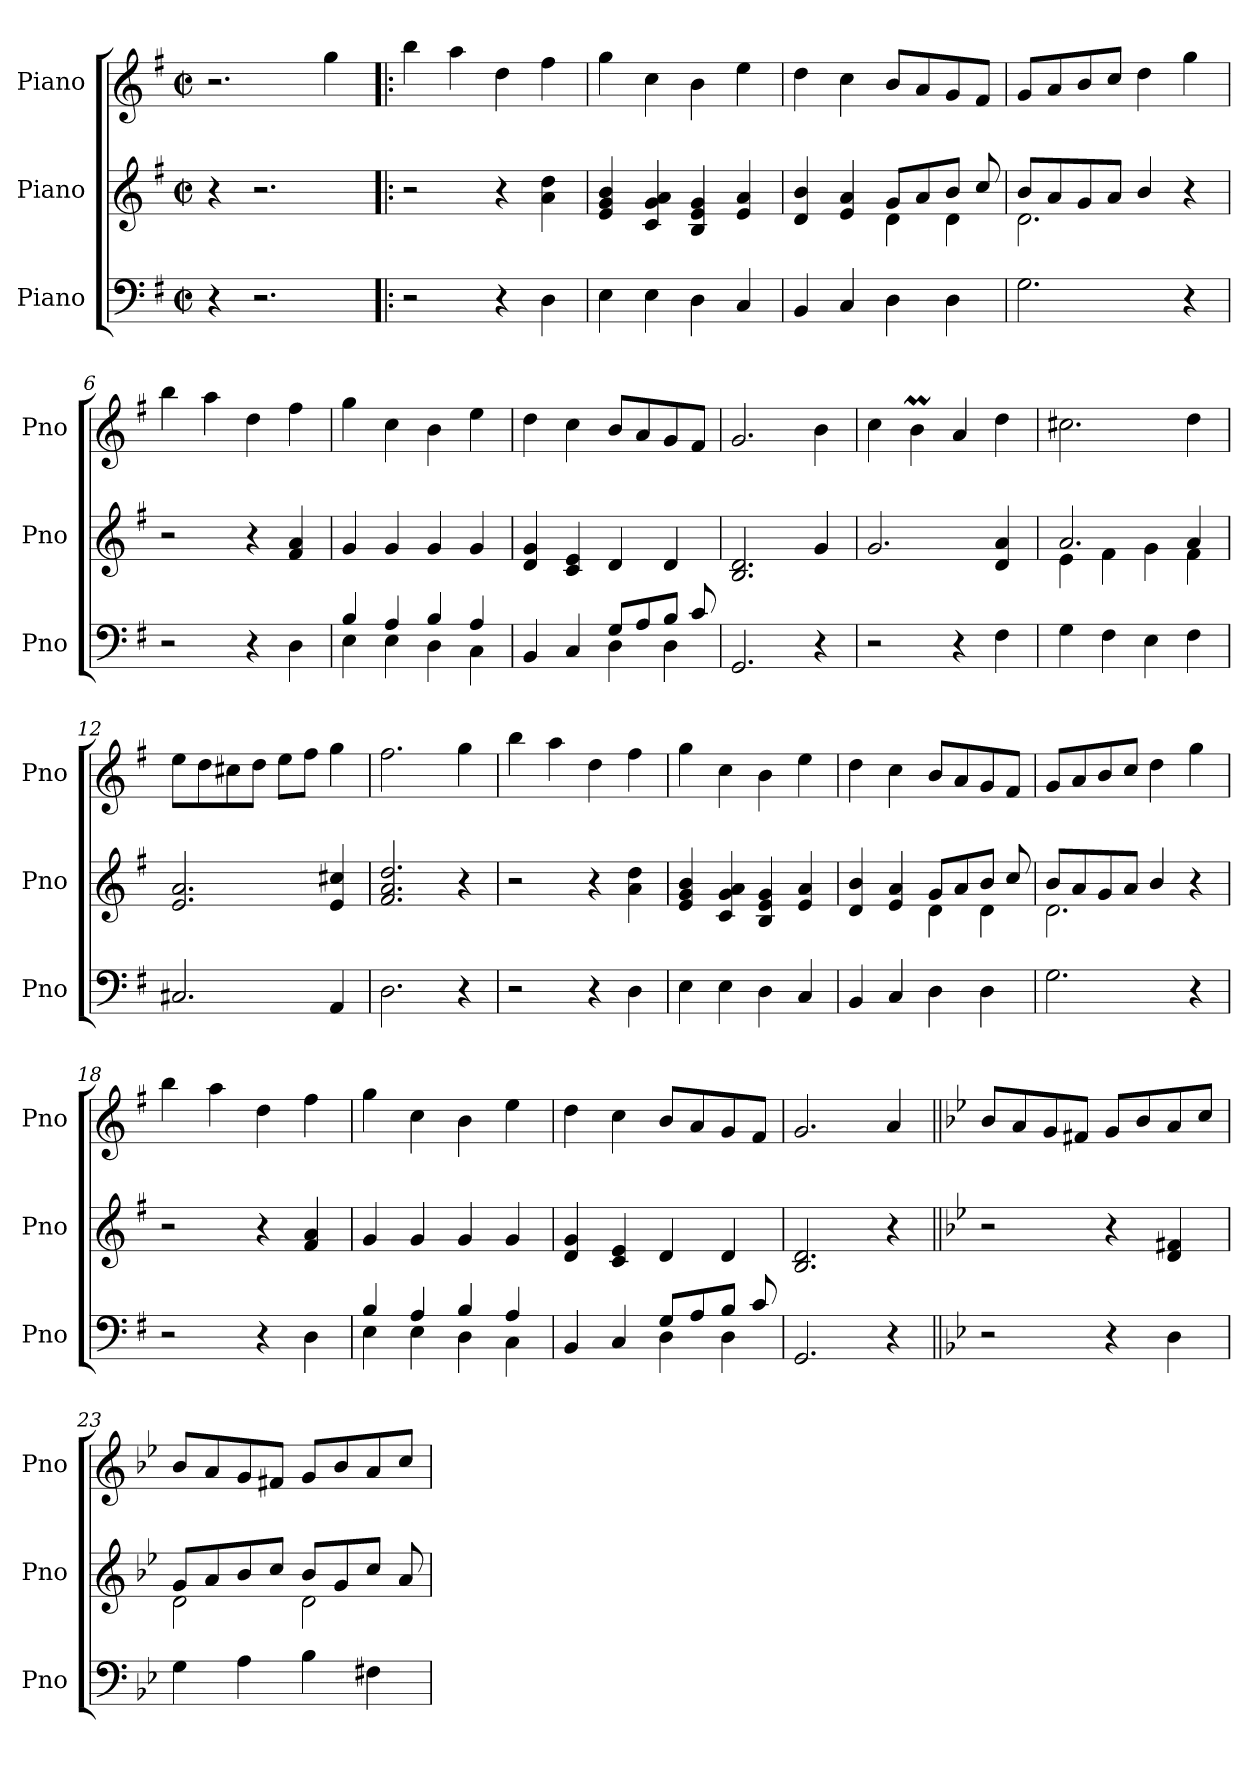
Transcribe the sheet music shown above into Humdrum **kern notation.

**kern	**kern	**kern
*part3	*part2	*part1
*staff3	*staff2	*staff1
*I"Piano	*I"Piano	*I"Piano
*I'Pno	*I'Pno	*I'Pno
*clefF4	*clefG2	*clefG2
*k[f#]	*k[f#]	*k[f#]
*M4/4	*M4/4	*M4/4
*met(c|)	*met(c|)	*met(c|)
=1	=1	=1
4r	4r	2.r
2.r	2.r	.
.	.	4gg\
=2!|:	=2!|:	=2!|:
2r	2r	4bb\
.	.	4aa\
4r	4r	4dd\
4D\	4a\ 4dd\	4ff#\
=3	=3	=3
4E\	4e/ 4g/ 4b/	4gg\
4E\	4c/ 4g/ 4a/	4cc\
4D\	4B/ 4e/ 4g/	4b\
4C/	4e/ 4a/	4ee\
=4	=4	=4
*	*^	*
4BB/	4d/ 4b/	2ryy	4dd\
4C/	4e/ 4a/	.	4cc\
4D\	8g/L	4d\	8b/L
.	8a/	.	8a/
4D\	8b/J	4d\	8g/
.	8cc/	.	8f#/J
=5	=5	=5	=5
2.G\	8b/L	2.d\	8g/L
.	8a/	.	8a/
.	8g/	.	8b/
.	8a/J	.	8cc/J
.	4b/	.	4dd\
4r	4r	4ryy	4gg\
*	*v	*v	*
=6	=6	=6
2r	2r	4bb\
.	.	4aa\
4r	4r	4dd\
4D\	4f#/ 4a/	4ff#\
=7	=7	=7
*^	*	*
4B/	4E\	4g/	4gg\
4A/	4E\	4g/	4cc\
4B/	4D\	4g/	4b\
4A/	4C\	4g/	4ee\
!!LO:LB:g=z
=8	=8	=8	=8
4BB/	2ryy	4d/ 4g/	4dd\
4C/	.	4c/ 4e/	4cc\
8G/L	4D\	4d/	8b/L
8A/	.	.	8a/
8B/J	4D\	4d/	8g/
8c/	.	.	8f#/J
*v	*v	*	*
=9	=9	=9
2.GG/	2.B/ 2.d/	2.g/
4r	4g/	4b\
=10	=10	=10
2r	2.g/	4cc\
.	.	4bm\
4r	.	4a/
4F#\	4d/ 4a/	4dd\
=11	=11	=11
*	*^	*
4G\	2.a/	4e\	2.cc#X\
4F#\	.	4f#\	.
4E\	.	4g\	.
4F#\	4a/	4f#\	4dd\
*	*v	*v	*
=12	=12	=12
2.C#X/	2.e/ 2.a/	8ee\L
.	.	8dd\
.	.	8cc#X\
.	.	8dd\J
.	.	8ee\L
.	.	8ff#\J
4AA/	4e/ 4cc#X/	4gg\
=13	=13	=13
2.D\	2.f#/ 2.a/ 2.dd/	2.ff#\
4r	4r	4gg\
=14	=14	=14
2r	2r	4bb\
.	.	4aa\
4r	4r	4dd\
4D\	4a\ 4dd\	4ff#\
=15	=15	=15
4E\	4e/ 4g/ 4b/	4gg\
4E\	4c/ 4g/ 4a/	4cc\
4D\	4B/ 4e/ 4g/	4b\
4C/	4e/ 4a/	4ee\
!!LO:LB:g=z
=16	=16	=16
*	*^	*
4BB/	4d/ 4b/	2ryy	4dd\
4C/	4e/ 4a/	.	4cc\
4D\	8g/L	4d\	8b/L
.	8a/	.	8a/
4D\	8b/J	4d\	8g/
.	8cc/	.	8f#/J
=17	=17	=17	=17
2.G\	8b/L	2.d\	8g/L
.	8a/	.	8a/
.	8g/	.	8b/
.	8a/J	.	8cc/J
.	4b/	.	4dd\
4r	4r	4ryy	4gg\
*	*v	*v	*
=18	=18	=18
2r	2r	4bb\
.	.	4aa\
4r	4r	4dd\
4D\	4f#/ 4a/	4ff#\
=19	=19	=19
*^	*	*
4B/	4E\	4g/	4gg\
4A/	4E\	4g/	4cc\
4B/	4D\	4g/	4b\
4A/	4C\	4g/	4ee\
=20	=20	=20	=20
4BB/	2ryy	4d/ 4g/	4dd\
4C/	.	4c/ 4e/	4cc\
8G/L	4D\	4d/	8b/L
8A/	.	.	8a/
8B/J	4D\	4d/	8g/
8c/	.	.	8f#/J
*v	*v	*	*
=21	=21	=21
2.GG/	2.B/ 2.d/	2.g/
4r	4r	4a/
!!LO:LB:g=z
=22||	=22||	=22||
*k[b-e-]	*k[b-e-]	*k[b-e-]
2r	2r	8b-/L
.	.	8a/
.	.	8g/
.	.	8f#X/J
4r	4r	8g/L
.	.	8b-/
4D\	4d/ 4f#X/	8a/
.	.	8cc/J
=23	=23	=23
*	*^	*
4G\	8g/L	2d\	8b-/L
.	8a/	.	8a/
4A\	8b-/	.	8g/
.	8cc/J	.	8f#X/J
4B-\	8b-/L	2d\	8g/L
.	8g/	.	8b-/
4F#X\	8cc/J	.	8a/
.	8a/	.	8cc/J
*	*v	*v	*
=	=	=
*-	*-	*-
